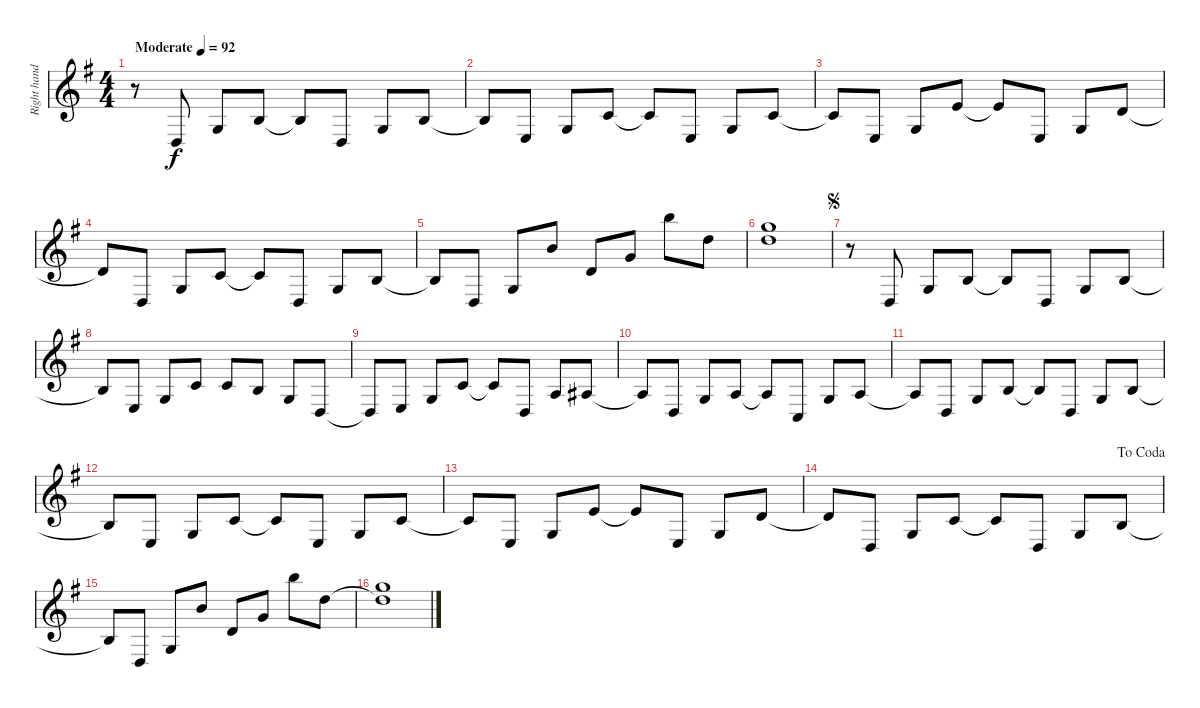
\track ("Right hand" "Right hand") {instrument acousticgrandpiano}
\staff {score}
\tuning (E4 B3 G3 D3 A2 E2) {hide}
\ts (4 4)
\tempo (92 "Moderate")
\clef g2
\ks g
r.8{dy f instrument acousticgrandpiano} 0.4.8 0.3.8 0.2.8 0.2{t}.8 0.4.8 0.3.8 0.2.8 |
0.2{t}.8 2.4.8 0.3.8 1.2.8 1.2{t}.8 2.4.8 0.3.8 1.2.8 |
1.2{t}.8 2.4.8 0.3.8 0.1.8 0.1{t}.8 2.4.8 0.3.8 3.2.8 |
3.2{t}.8 0.4.8 0.3.8 1.2.8 1.2{t}.8 0.4.8 0.3.8 0.2.8 |
0.2{t}.8 0.4.8 0.3.8 7.1.8 3.2.8 3.1.8 19.1.8 10.1.8 |
(10.1 20.2).1 |
\jump segno
r.8 0.4.8 0.3.8 0.2.8 0.2{t}.8 0.4.8 0.3.8 0.2.8 |
0.2{t}.8 2.4.8 0.3.8 1.2.8 1.2.8 0.2.8 0.3.8 0.4.8 |
0.4{t}.8 2.4.8 0.3.8 1.2.8 1.2{t}.8 0.4.8 2.3.8 3.3.8 |
3.3{t}.8 0.4.8 0.3.8 2.3.8 2.3{t}.8 3.5.8 0.3.8 2.3.8 |
2.3{t}.8 0.4.8 0.3.8 0.2.8 0.2{t}.8 0.4.8 0.3.8 0.2.8 |
0.2{t}.8 2.4.8 0.3.8 1.2.8 1.2{t}.8 2.4.8 0.3.8 1.2.8 |
1.2{t}.8 2.4.8 0.3.8 0.1.8 0.1{t}.8 2.4.8 0.3.8 3.2.8 |
\jump dacoda
3.2{t}.8 0.4.8 0.3.8 1.2.8 1.2{t}.8 0.4.8 0.3.8 0.2.8 |
0.2{t}.8 0.4.8 0.3.8 7.1.8 3.2.8 3.1.8 19.1.8 10.1.8 |
(10.1{t} 20.2).1
